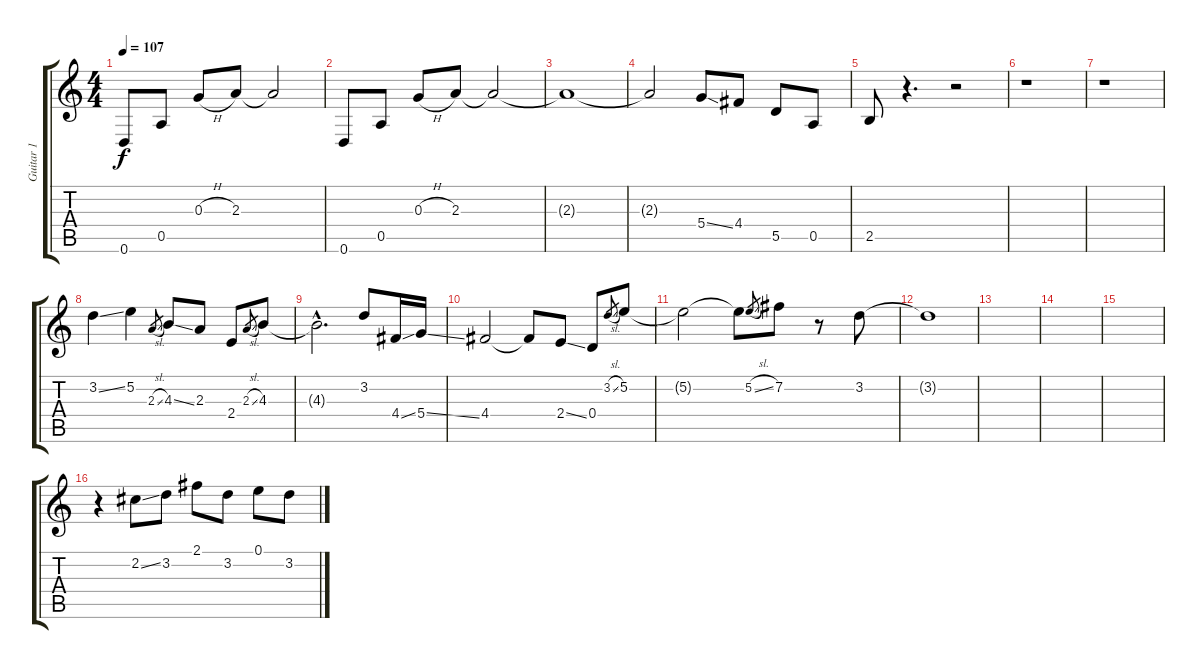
\track ("Guitar 1" "Guitar 1") {instrument electricguitarclean}
\staff {score tabs}
\tuning (E4 B3 G3 D3 A2 D2) {hide}
\ts (4 4)
\tempo 107
\clef g2
\ks c
0.6.8{dy f instrument electricguitarclean} 0.5.8 0.3{h}.8 2.3.8 2.3{t}.2 |
0.6.8 0.5.8 0.3{h}.8 2.3.8 2.3{t}.2 |
2.3{t}.1 |
2.3{t}.2 5.4{ss}.8 4.4.8 5.5.8 0.5.8 |
2.5.8 r.4{d} r.2 |
r.1 |
r.1 |
3.2{ss}.4 5.2.4 2.3{sl}.8{gr} 4.3{ss}.8 2.3.8 2.4.8 2.3{sl}.8{gr} 4.3.8 |
4.3{hac t}.2{d} 3.2.8 4.4{ss}.16 5.4{ss}.16 |
4.4.2 4.4{t}.8 2.4{ss}.8 0.4.8 3.2{sl}.8{gr} 5.2.8 |
5.2{t}.2 5.2{t}.8 5.2{sl}.8{gr} 7.2.8 r.8 3.2.8 |
3.2{t}.1 |
|
|
|
r.4 2.2{ss}.8 3.2.8 2.1.8 3.2.8 0.1.8 3.2.8
